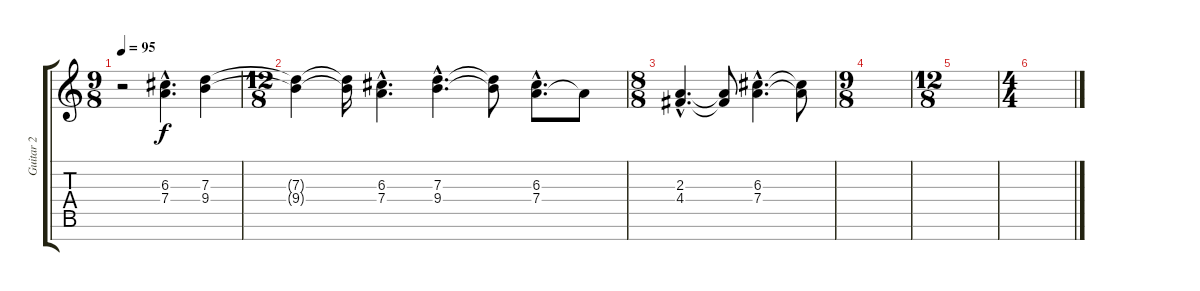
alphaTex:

\track ("Guitar 2" "Guitar 2") {instrument distortionguitar}
\staff {score tabs}
\tuning (E4 B3 G3 D3 A2 E2 B1) {hide}
\ts (9 8)
\tempo 95
\clef g2
\ks c
r.2{dy f} (6.3{hac} 7.4{hac}).4{d} (7.3 9.4).4 |
\ts (12 8)
(7.3{t} 9.4{t}).4 (7.3{t} 9.4{t}).16 (6.3{hac} 7.4{hac}).4{d} (7.3{hac} 9.4{hac}).4{d} (7.3{t} 9.4{t}).8 (6.3{hac} 7.4{hac}).8{d} 7.4{t}.8 |
\ts (8 8)
(2.3{hac} 4.4{hac}).4{d} (2.3{t} 4.4{t}).8 (6.3{hac} 7.4{hac}).4{d} (6.3{t} 7.4{t}).8 |
\ts (9 8)
|
\ts (12 8)
|
\ts (4 4)
